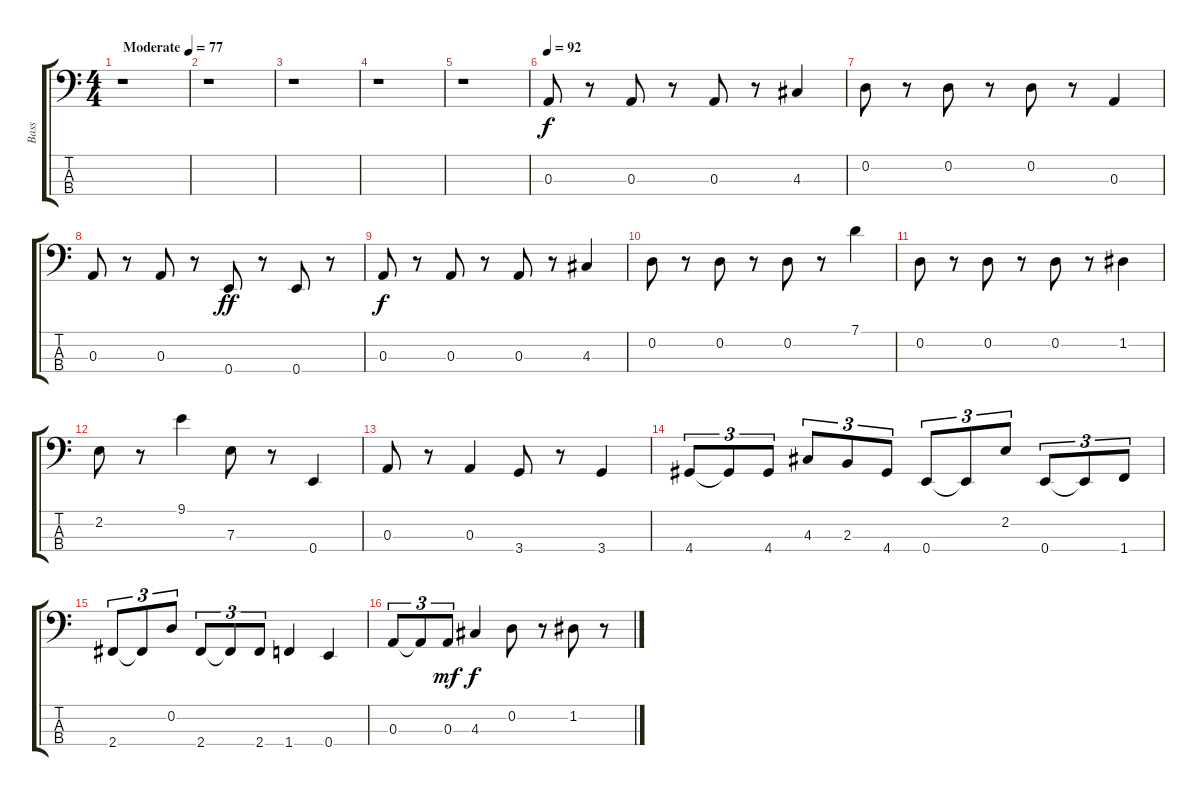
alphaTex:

\track ("Bass" "Bass") {instrument acousticbass}
\staff {score tabs}
\tuning (G2 D2 A1 E1) {hide}
\ts (4 4)
\tempo (77 "Moderate")
\clef f4
\ks c
r.1{dy f instrument acousticbass} |
r.1 |
r.1 |
r.1 |
r.1 |
\tempo 92
0.3.8 r.8 0.3.8 r.8 0.3.8 r.8 4.3.4 |
0.2.8 r.8 0.2.8 r.8 0.2.8 r.8 0.3.4 |
0.3.8 r.8 0.3.8 r.8 0.4.8{dy ff} r.8 0.4.8 r.8 |
0.3.8{dy f} r.8 0.3.8 r.8 0.3.8 r.8 4.3.4 |
0.2.8 r.8 0.2.8 r.8 0.2.8 r.8 7.1.4 |
0.2.8 r.8 0.2.8 r.8 0.2.8 r.8 1.2.4 |
2.2.8 r.8 9.1.4 7.3.8 r.8 0.4.4 |
0.3.8 r.8 0.3.4 3.4.8 r.8 3.4.4 |
4.4.8{tu (3 2)} 4.4{t}.8{tu (3 2)} 4.4.8{tu (3 2)} 4.3.8{tu (3 2)} 2.3.8{tu (3 2)} 4.4.8{tu (3 2)} 0.4.8{tu (3 2)} 0.4{t}.8{tu (3 2)} 2.2.8{tu (3 2)} 0.4.8{tu (3 2)} 0.4{t}.8{tu (3 2)} 1.4.8{tu (3 2)} |
2.4.8{tu (3 2)} 2.4{t}.8{tu (3 2)} 0.2.8{tu (3 2)} 2.4.8{tu (3 2)} 2.4{t}.8{tu (3 2)} 2.4.8{tu (3 2)} 1.4.4 0.4.4 |
0.3.8{tu (3 2)} 0.3{t}.8{tu (3 2)} 0.3.8{tu (3 2) dy mf} 4.3.4{dy f} 0.2.8 r.8 1.2.8 r.8
